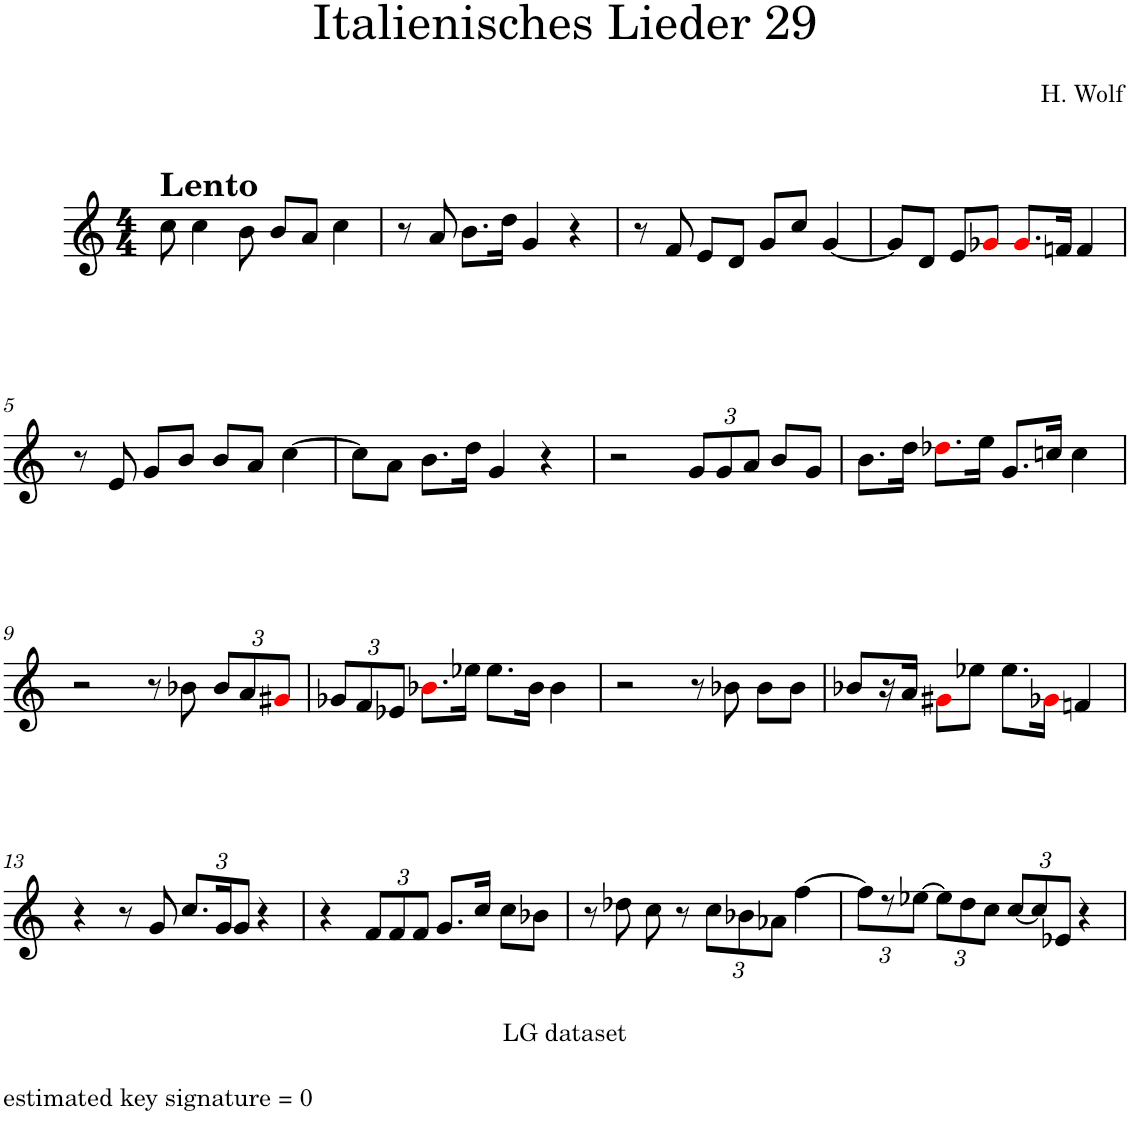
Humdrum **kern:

**kern
*part1
*staff1
*I"Voice
*clefG2
*k[]
*M4/4
=1
!LO:TX:a:B:t=Lento
8cc\
4cc\
8b\
8b/L
8a/J
4cc\
=2
8r
8a/
8.b\L
16dd\Jk
4g/
4r
=3
8r
8f/
8e/L
8d/J
8g/L
8cc/J
[4g/
=4
8g/L]
8d/J
8e/L
8g-Xi/J
8.g-i/L
16fn/Jk
4f/
!!LO:LB:g=z
=5
8r
8e/
8g/L
8b/J
8b/L
8a/J
[4cc\
=6
8cc\L]
8a\J
8.b\L
16dd\Jk
4g/
4r
=7
2r
*Xbrackettup
12g/L
12g/
12a/J
8b/L
8g/J
=8
8.b\L
16dd\Jk
8.dd-Xi\L
16ee\Jk
8.g/L
16ccn/Jk
4cc\
!!LO:LB:g=z
=9
2r
8r
8b-X\
12b-/L
12a/
12g#Xi/J
=10
12g-X/L
12f/
12e-X/J
8.b-Xi\L
16ee-X\Jk
8.ee-\L
16b-\Jk
4b-\
=11
2r
8r
8b-X\
8b-\L
8b-\J
=12
8b-X/L
16r
16a/JJ
8g#Xi\L
8ee-X\J
8.ee-\L
16g-Xi\Jk
4fn/
!!LO:LB:g=z
=13
4r
8r
8g/
12.cc/L
24g/K
12g/J
4r
=14
4r
12f/L
12f/
12f/J
8.g/L
16cc/Jk
8cc\L
8b-X\J
=15
8r
8dd-X\
8cc\
8r
12cc\L
12b-X\
12a-X\J
[4ff\
=16
12ff\L]
12r
[12ee-X\J
12ee-\L]
12dd\
12cc\J
[12cc/L
12cc/]
12e-X/J
4r
=
*-
